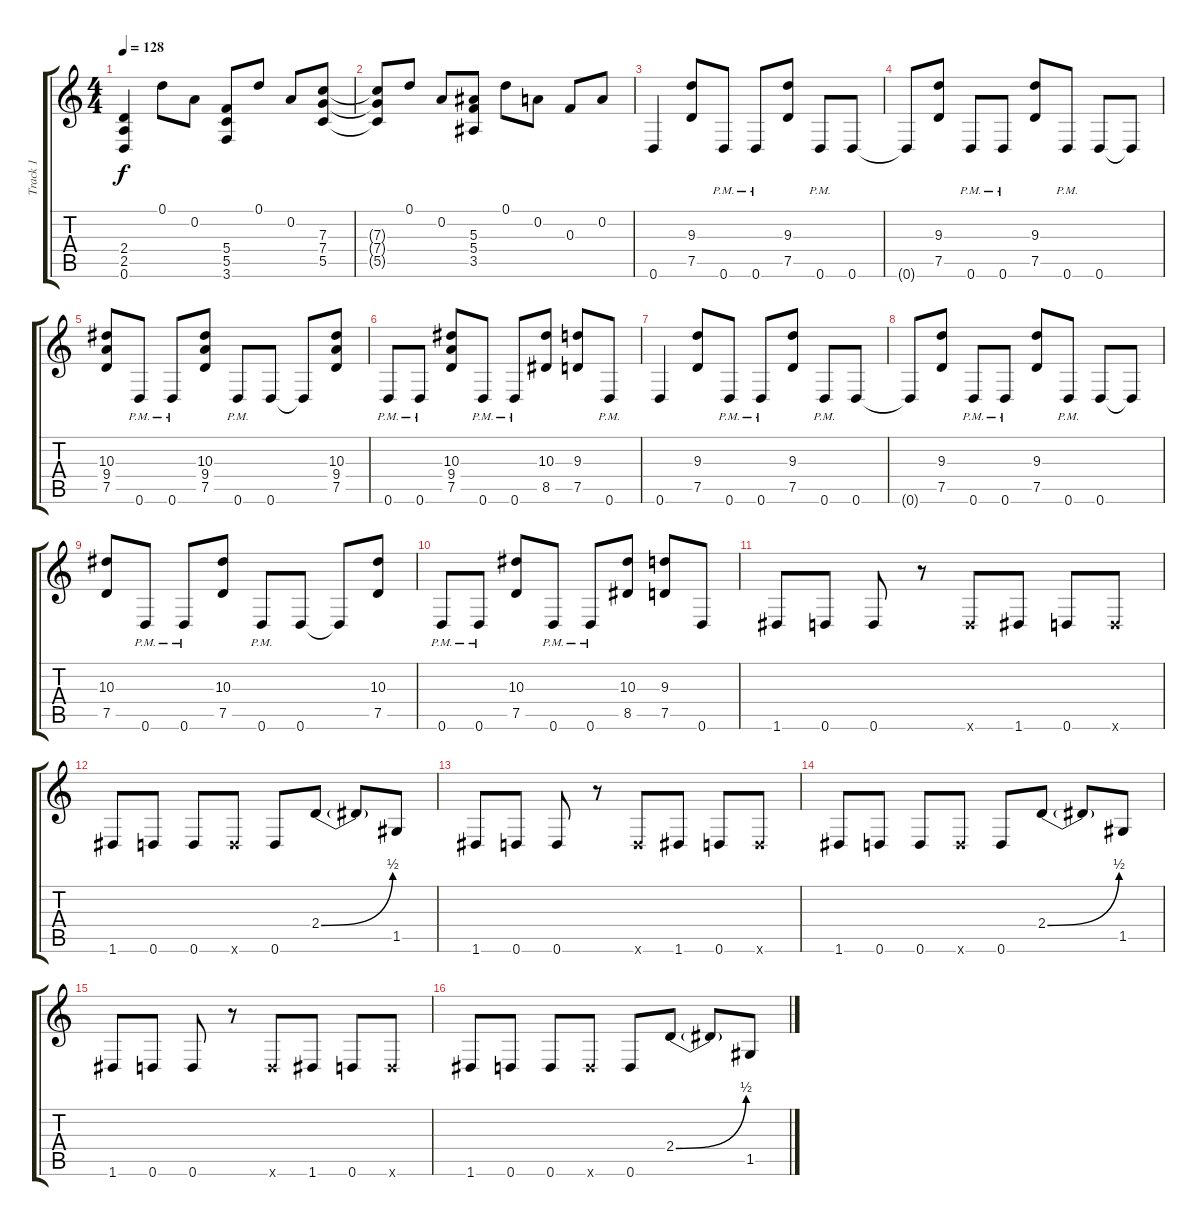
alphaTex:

\track ("Track 1" "Track 1") {instrument distortionguitar}
\staff {score tabs}
\tuning (D4 A3 F3 C3 G2 D2) {hide}
\ts (4 4)
\tempo 128
\clef g2
\ks c
(2.4 2.5 0.6).4{dy f} 0.1.8 0.2.8 (5.4 5.5 3.6).8 0.1.8 0.2.8 (7.3 7.4 5.5).8 |
(7.3{t} 7.4{t} 5.5{t}).8 0.1.8 0.2.8 (5.3 5.4 3.5).8 0.1.8 0.2.8 0.3.8 0.2.8 |
0.6.4 (9.3 7.5).8 0.6{pm}.8 0.6{pm}.8 (9.3 7.5).8 0.6{pm}.8 0.6.8 |
0.6{t}.8 (9.3 7.5).8 0.6{pm}.8 0.6{pm}.8 (9.3 7.5).8 0.6{pm}.8 0.6.8 0.6{t}.8 |
(10.3 9.4 7.5).8 0.6{pm}.8 0.6{pm}.8 (10.3 9.4 7.5).8 0.6{pm}.8 0.6.8 0.6{t}.8 (10.3 9.4 7.5).8 |
0.6{pm}.8 0.6{pm}.8 (10.3 9.4 7.5).8 0.6{pm}.8 0.6{pm}.8 (10.3 8.5).8 (9.3 7.5).8 0.6{pm}.8 |
0.6.4 (9.3 7.5).8 0.6{pm}.8 0.6{pm}.8 (9.3 7.5).8 0.6{pm}.8 0.6.8 |
0.6{t}.8 (9.3 7.5).8 0.6{pm}.8 0.6{pm}.8 (9.3 7.5).8 0.6{pm}.8 0.6.8 0.6{t}.8 |
(10.3 7.5).8 0.6{pm}.8 0.6{pm}.8 (10.3 7.5).8 0.6{pm}.8 0.6.8 0.6{t}.8 (10.3 7.5).8 |
0.6{pm}.8 0.6{pm}.8 (10.3 7.5).8 0.6{pm}.8 0.6{pm}.8 (10.3 8.5).8 (9.3 7.5).8 0.6.8 |
1.6.8 0.6.8 0.6.8 r.8 0.6{x}.8 1.6.8 0.6.8 0.6{x}.8 |
1.6.8 0.6.8 0.6.8 0.6{x}.8 0.6.8 2.4{be (bend 0 0 60 2)}.8 2.4{t}.8 1.5.8 |
1.6.8 0.6.8 0.6.8 r.8 0.6{x}.8 1.6.8 0.6.8 0.6{x}.8 |
1.6.8 0.6.8 0.6.8 0.6{x}.8 0.6.8 2.4{be (bend 0 0 60 2)}.8 2.4{t}.8 1.5.8 |
1.6.8 0.6.8 0.6.8 r.8 0.6{x}.8 1.6.8 0.6.8 0.6{x}.8 |
1.6.8 0.6.8 0.6.8 0.6{x}.8 0.6.8 2.4{be (bend 0 0 60 2)}.8 2.4{t}.8 1.5.8
